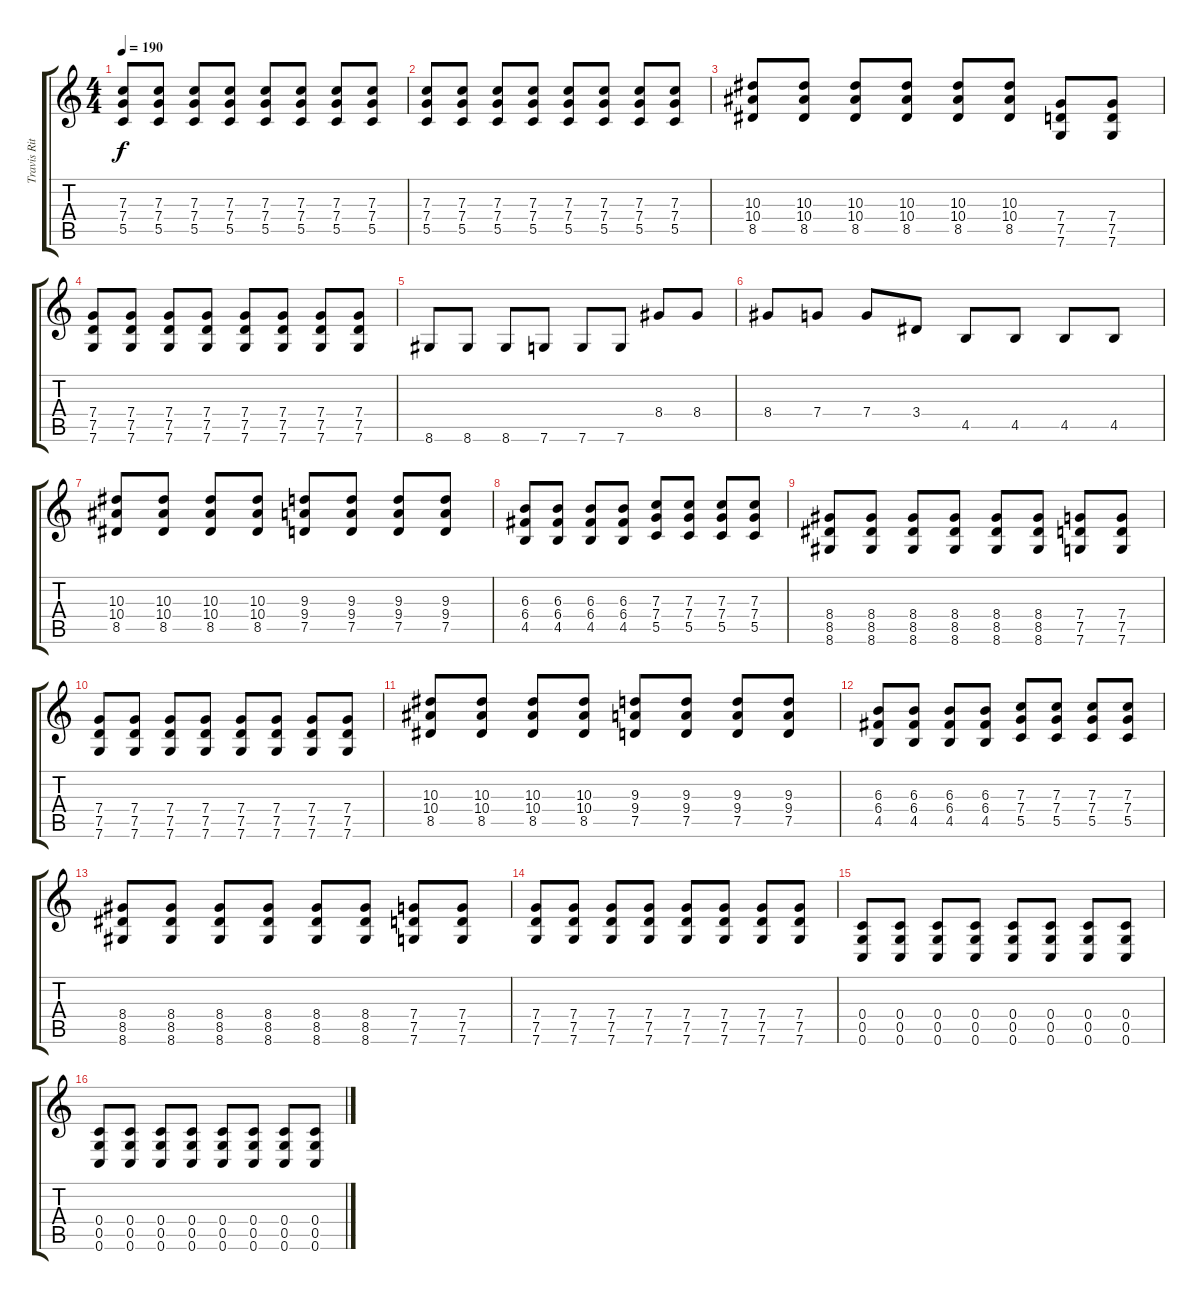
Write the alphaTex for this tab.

\track ("Travis Ritcher" "Travis Rit") {instrument distortionguitar}
\staff {score tabs}
\tuning (D4 A3 F3 C3 G2 C2) {hide}
\ts (4 4)
\tempo 190
\clef g2
\ks c
(7.3 7.4 5.5).8{dy f} (7.3 7.4 5.5).8 (7.3 7.4 5.5).8 (7.3 7.4 5.5).8 (7.3 7.4 5.5).8 (7.3 7.4 5.5).8 (7.3 7.4 5.5).8 (7.3 7.4 5.5).8 |
(7.3 7.4 5.5).8 (7.3 7.4 5.5).8 (7.3 7.4 5.5).8 (7.3 7.4 5.5).8 (7.3 7.4 5.5).8 (7.3 7.4 5.5).8 (7.3 7.4 5.5).8 (7.3 7.4 5.5).8 |
(10.3 10.4 8.5).8 (10.3 10.4 8.5).8 (10.3 10.4 8.5).8 (10.3 10.4 8.5).8 (10.3 10.4 8.5).8 (10.3 10.4 8.5).8 (7.4 7.5 7.6).8 (7.4 7.5 7.6).8 |
(7.4 7.5 7.6).8 (7.4 7.5 7.6).8 (7.4 7.5 7.6).8 (7.4 7.5 7.6).8 (7.4 7.5 7.6).8 (7.4 7.5 7.6).8 (7.4 7.5 7.6).8 (7.4 7.5 7.6).8 |
8.6.8 8.6.8 8.6.8 7.6.8 7.6.8 7.6.8 8.4.8 8.4.8 |
8.4.8 7.4.8 7.4.8 3.4.8 4.5.8 4.5.8 4.5.8 4.5.8 |
(10.3 10.4 8.5).8 (10.3 10.4 8.5).8 (10.3 10.4 8.5).8 (10.3 10.4 8.5).8 (9.3 9.4 7.5).8 (9.3 9.4 7.5).8 (9.3 9.4 7.5).8 (9.3 9.4 7.5).8 |
(6.3 6.4 4.5).8 (6.3 6.4 4.5).8 (6.3 6.4 4.5).8 (6.3 6.4 4.5).8 (7.3 7.4 5.5).8 (7.3 7.4 5.5).8 (7.3 7.4 5.5).8 (7.3 7.4 5.5).8 |
(8.4 8.5 8.6).8 (8.4 8.5 8.6).8 (8.4 8.5 8.6).8 (8.4 8.5 8.6).8 (8.4 8.5 8.6).8 (8.4 8.5 8.6).8 (7.4 7.5 7.6).8 (7.4 7.5 7.6).8 |
(7.4 7.5 7.6).8 (7.4 7.5 7.6).8 (7.4 7.5 7.6).8 (7.4 7.5 7.6).8 (7.4 7.5 7.6).8 (7.4 7.5 7.6).8 (7.4 7.5 7.6).8 (7.4 7.5 7.6).8 |
(10.3 10.4 8.5).8 (10.3 10.4 8.5).8 (10.3 10.4 8.5).8 (10.3 10.4 8.5).8 (9.3 9.4 7.5).8 (9.3 9.4 7.5).8 (9.3 9.4 7.5).8 (9.3 9.4 7.5).8 |
(6.3 6.4 4.5).8 (6.3 6.4 4.5).8 (6.3 6.4 4.5).8 (6.3 6.4 4.5).8 (7.3 7.4 5.5).8 (7.3 7.4 5.5).8 (7.3 7.4 5.5).8 (7.3 7.4 5.5).8 |
(8.4 8.5 8.6).8 (8.4 8.5 8.6).8 (8.4 8.5 8.6).8 (8.4 8.5 8.6).8 (8.4 8.5 8.6).8 (8.4 8.5 8.6).8 (7.4 7.5 7.6).8 (7.4 7.5 7.6).8 |
(7.4 7.5 7.6).8 (7.4 7.5 7.6).8 (7.4 7.5 7.6).8 (7.4 7.5 7.6).8 (7.4 7.5 7.6).8 (7.4 7.5 7.6).8 (7.4 7.5 7.6).8 (7.4 7.5 7.6).8 |
(0.4 0.5 0.6).8 (0.4 0.5 0.6).8 (0.4 0.5 0.6).8 (0.4 0.5 0.6).8 (0.4 0.5 0.6).8 (0.4 0.5 0.6).8 (0.4 0.5 0.6).8 (0.4 0.5 0.6).8 |
(0.4 0.5 0.6).8 (0.4 0.5 0.6).8 (0.4 0.5 0.6).8 (0.4 0.5 0.6).8 (0.4 0.5 0.6).8 (0.4 0.5 0.6).8 (0.4 0.5 0.6).8 (0.4 0.5 0.6).8
